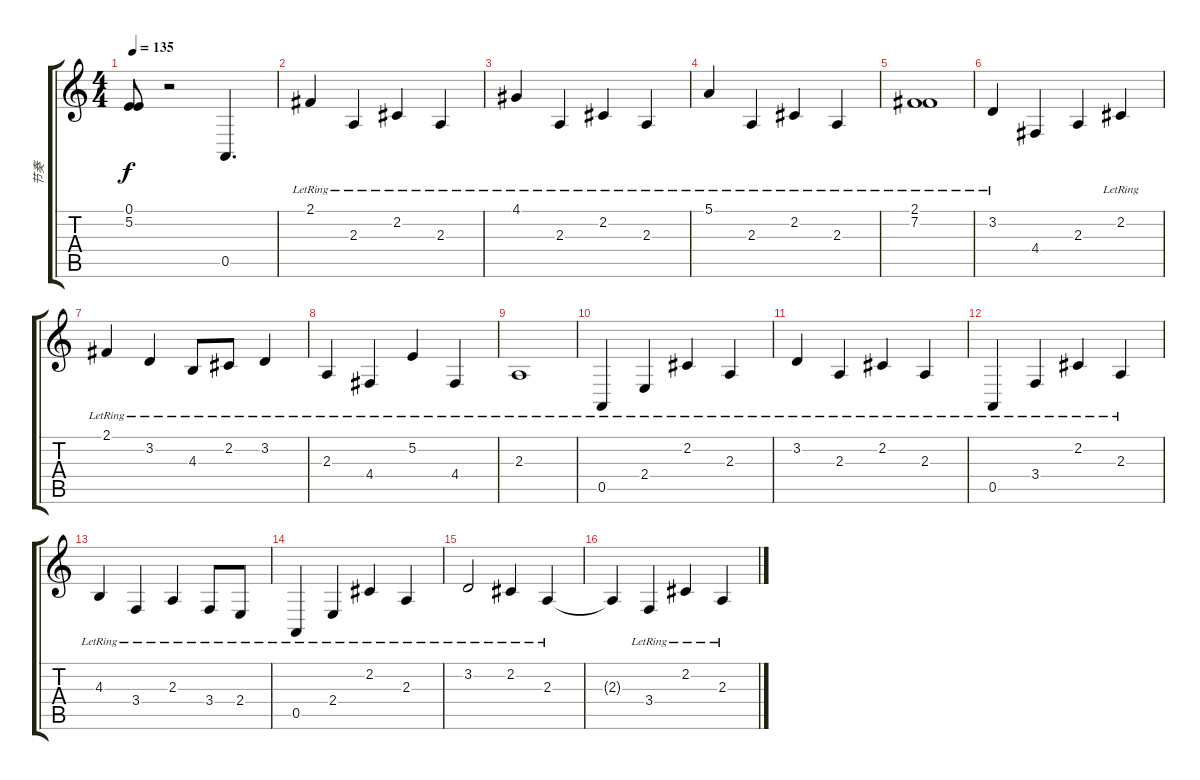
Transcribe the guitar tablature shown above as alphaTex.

\track ("节奏" "节奏") {instrument acousticgrandpiano}
\staff {score tabs}
\tuning (E4 B3 G3 D3 A2 E2) {hide}
\ts (4 4)
\tempo 135
\clef g2
\ks c
(0.1 5.2).8{dy f} r.2 0.5{t}.4{d} |
2.1{lr}.4 2.3{lr}.4 2.2{lr}.4 2.3{lr}.4 |
4.1{lr}.4 2.3{lr}.4 2.2{lr}.4 2.3{lr}.4 |
5.1{lr}.4 2.3{lr}.4 2.2{lr}.4 2.3{lr}.4 |
(2.1{lr} 7.2).1 |
3.2{lr}.4 4.4.4 2.3.4 2.2{lr}.4 |
2.1{lr}.4 3.2{lr}.4 4.3{lr}.8 2.2{lr}.8 3.2{lr}.4 |
2.3{lr}.4 4.4{lr}.4 5.2{lr}.4 4.4{lr}.4 |
2.3{lr}.1 |
0.5{lr}.4 2.4{lr}.4 2.2{lr}.4 2.3{lr}.4 |
3.2{lr}.4 2.3{lr}.4 2.2{lr}.4 2.3{lr}.4 |
0.5{lr}.4 3.4{lr}.4 2.2{lr}.4 2.3{lr}.4 |
4.3{lr}.4 3.4{lr}.4 2.3{lr}.4 3.4{lr}.8 2.4{lr}.8 |
0.5{lr}.4 2.4{lr}.4 2.2{lr}.4 2.3{lr}.4 |
3.2{lr}.2 2.2{lr}.4 2.3{lr}.4 |
2.3{t}.4 3.4{lr}.4 2.2{lr}.4 2.3{lr}.4
